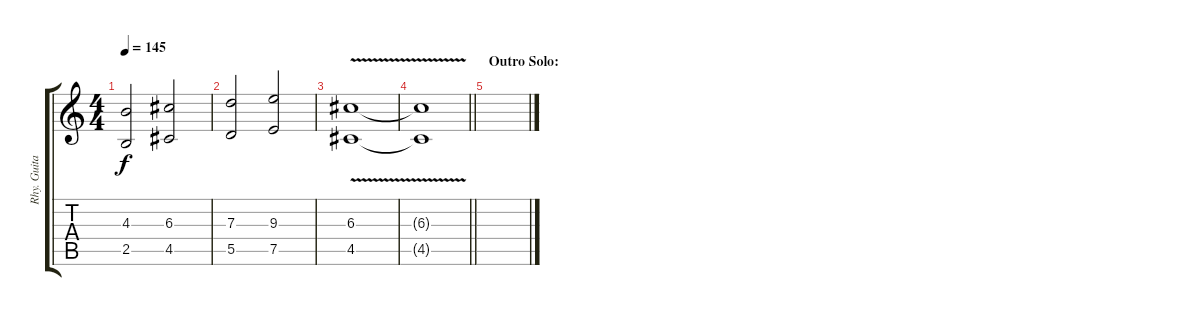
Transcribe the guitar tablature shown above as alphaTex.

\track ("Rhy. Guitar 2" "Rhy. Guita") {instrument distortionguitar}
\staff {score tabs}
\tuning (E4 B3 G3 D3 A2 E2) {hide}
\ts (4 4)
\tempo 145
\clef g2
\ks c
(4.3 2.5).2{dy f} (6.3 4.5).2 |
(7.3 5.5).2 (9.3 7.5).2 |
(6.3{v} 4.5{v}).1 |
\barLineRight lightlight
(6.3{t} 4.5{t}).1 |
\section ("" "Outro Solo:")
